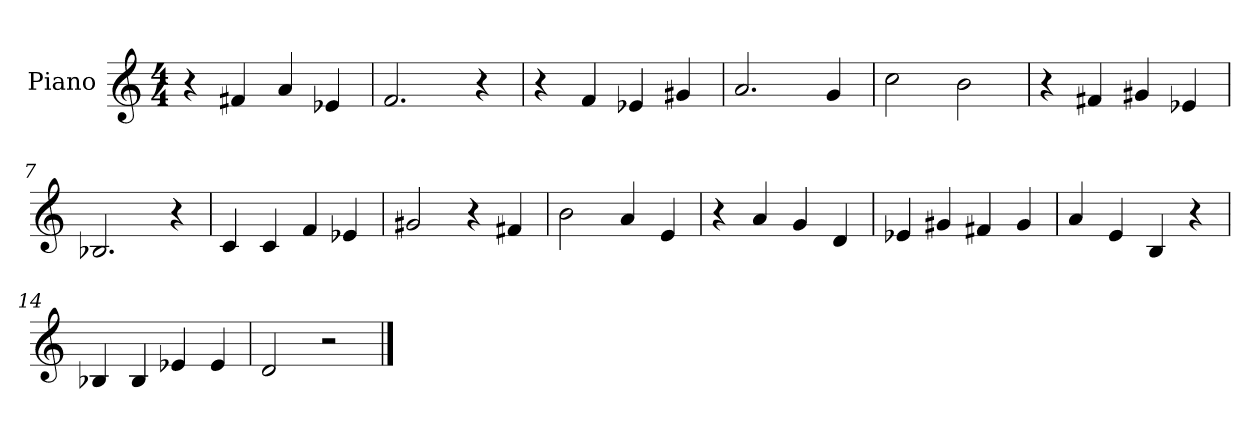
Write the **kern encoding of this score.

**kern
*part1
*staff1
*I"Piano
*I'Pno.
*clefG2
*k[]
*M4/4
*MM120
=1
4r
4f#X/
4a/
4e-X/
=2
2.f/
4r
=3
4r
4f/
4e-X/
4g#X/
=4
2.a/
4g/
=5
2cc\
2b\
=6
4r
4f#X/
4g#X/
4e-X/
=7
2.B-X/
4r
=8
4c/
4c/
4f/
4e-X/
=9
2g#X/
4r
4f#X/
=10
2b\
4a/
4e/
!!LO:LB:g=z
=11
4r
4a/
4g/
4d/
=12
4e-X/
4g#X/
4f#X/
4g#/
=13
4a/
4e/
4B/
4r
=14
4B-X/
4B-/
4e-X/
4e-/
=15
2d/
2r
==
*-
